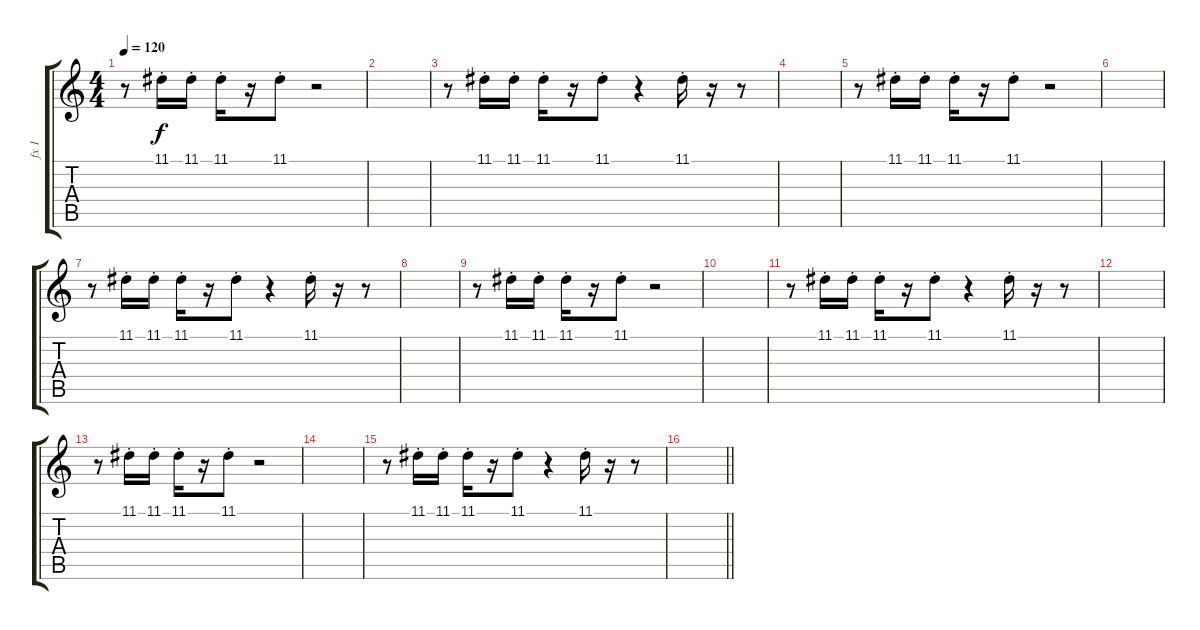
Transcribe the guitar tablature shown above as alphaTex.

\track ("fx 1" "fx 1") {instrument agogo}
\staff {score tabs}
\tuning (E4 B3 G3 D3 A2 E2) {hide}
\ts (4 4)
\tempo 120
\clef g2
\ks c
r.8{dy f} 11.1{st}.16 11.1{st}.16 11.1{st}.16 r.16 11.1{st}.8 r.2 |
|
r.8 11.1{st}.16 11.1{st}.16 11.1{st}.16 r.16 11.1{st}.8 r.4 11.1{st}.16 r.16 r.8 |
|
r.8 11.1{st}.16 11.1{st}.16 11.1{st}.16 r.16 11.1{st}.8 r.2 |
|
r.8 11.1{st}.16 11.1{st}.16 11.1{st}.16 r.16 11.1{st}.8 r.4 11.1{st}.16 r.16 r.8 |
|
r.8 11.1{st}.16 11.1{st}.16 11.1{st}.16 r.16 11.1{st}.8 r.2 |
|
r.8 11.1{st}.16 11.1{st}.16 11.1{st}.16 r.16 11.1{st}.8 r.4 11.1{st}.16 r.16 r.8 |
|
r.8 11.1{st}.16 11.1{st}.16 11.1{st}.16 r.16 11.1{st}.8 r.2 |
|
r.8 11.1{st}.16 11.1{st}.16 11.1{st}.16 r.16 11.1{st}.8 r.4 11.1{st}.16 r.16 r.8 |
\barLineRight lightlight
